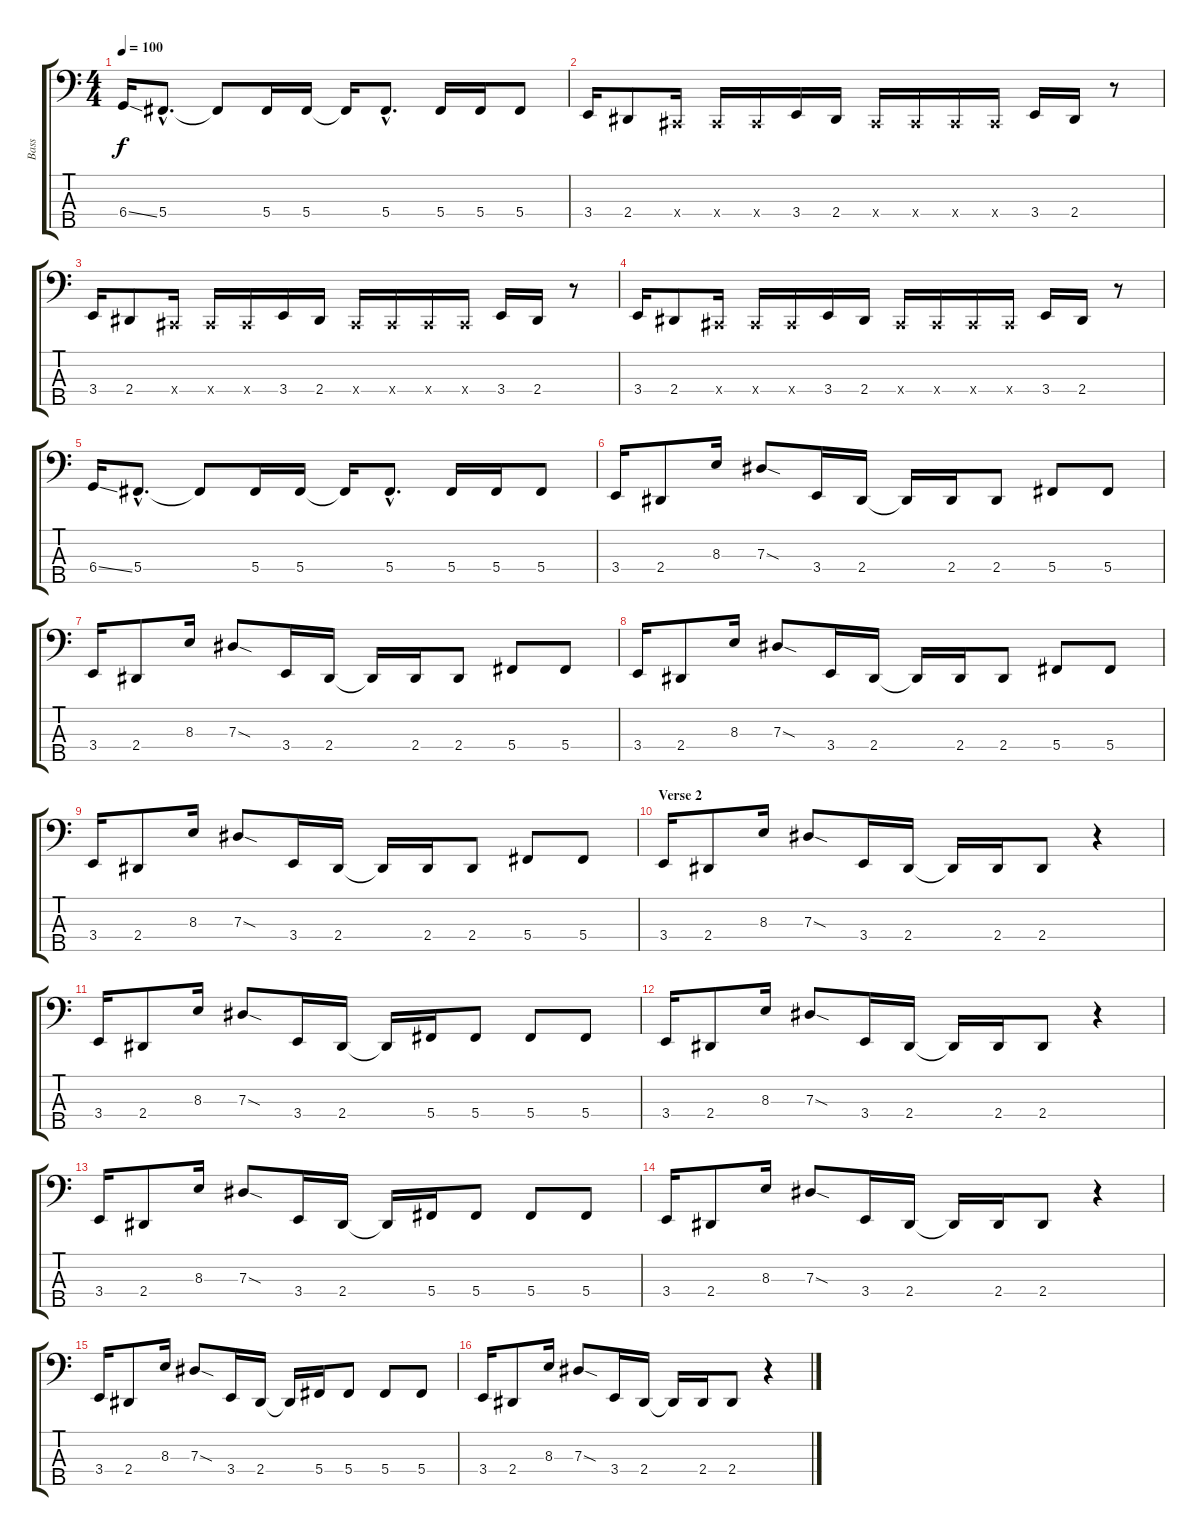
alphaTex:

\track ("Bass" "Bass") {instrument slapbass1}
\staff {score tabs}
\tuning (Gb2 Db2 Ab1 Db1 Bb0) {hide}
\ts (4 4)
\tempo 100
\clef f4
\ks c
6.4{ss}.16{dy f} 5.4{hac}.8{d} 5.4{t}.8 5.4.16 5.4.16 5.4{t}.16 5.4{hac}.8{d} 5.4.16 5.4.16 5.4.8 |
3.4.16 2.4.8 0.4{x}.16 0.4{x}.16 0.4{x}.16 3.4.16 2.4.16 0.4{x}.16 0.4{x}.16 0.4{x}.16 0.4{x}.16 3.4.16 2.4.16 r.8 |
3.4.16 2.4.8 0.4{x}.16 0.4{x}.16 0.4{x}.16 3.4.16 2.4.16 0.4{x}.16 0.4{x}.16 0.4{x}.16 0.4{x}.16 3.4.16 2.4.16 r.8 |
3.4.16 2.4.8 0.4{x}.16 0.4{x}.16 0.4{x}.16 3.4.16 2.4.16 0.4{x}.16 0.4{x}.16 0.4{x}.16 0.4{x}.16 3.4.16 2.4.16 r.8 |
6.4{ss}.16 5.4{hac}.8{d} 5.4{t}.8 5.4.16 5.4.16 5.4{t}.16 5.4{hac}.8{d} 5.4.16 5.4.16 5.4.8 |
3.4.16{instrument electricbassfinger} 2.4.8 8.3.16 7.3{sod}.8 3.4.16 2.4.16 2.4{t}.16 2.4.16 2.4.8 5.4.8 5.4.8 |
3.4.16 2.4.8 8.3.16 7.3{sod}.8 3.4.16 2.4.16 2.4{t}.16 2.4.16 2.4.8 5.4.8 5.4.8 |
3.4.16 2.4.8 8.3.16 7.3{sod}.8 3.4.16 2.4.16 2.4{t}.16 2.4.16 2.4.8 5.4.8 5.4.8 |
3.4.16 2.4.8 8.3.16 7.3{sod}.8 3.4.16 2.4.16 2.4{t}.16 2.4.16 2.4.8 5.4.8 5.4.8 |
\section ("" "Verse 2")
3.4.16 2.4.8 8.3.16 7.3{sod}.8 3.4.16 2.4.16 2.4{t}.16 2.4.16 2.4.8 r.4 |
3.4.16 2.4.8 8.3.16 7.3{sod}.8 3.4.16 2.4.16 2.4{t}.16 5.4.16 5.4.8 5.4.8 5.4.8 |
3.4.16 2.4.8 8.3.16 7.3{sod}.8 3.4.16 2.4.16 2.4{t}.16 2.4.16 2.4.8 r.4 |
3.4.16 2.4.8 8.3.16 7.3{sod}.8 3.4.16 2.4.16 2.4{t}.16 5.4.16 5.4.8 5.4.8 5.4.8 |
3.4.16 2.4.8 8.3.16 7.3{sod}.8 3.4.16 2.4.16 2.4{t}.16 2.4.16 2.4.8 r.4 |
3.4.16 2.4.8 8.3.16 7.3{sod}.8 3.4.16 2.4.16 2.4{t}.16 5.4.16 5.4.8 5.4.8 5.4.8 |
3.4.16 2.4.8 8.3.16 7.3{sod}.8 3.4.16 2.4.16 2.4{t}.16 2.4.16 2.4.8 r.4
